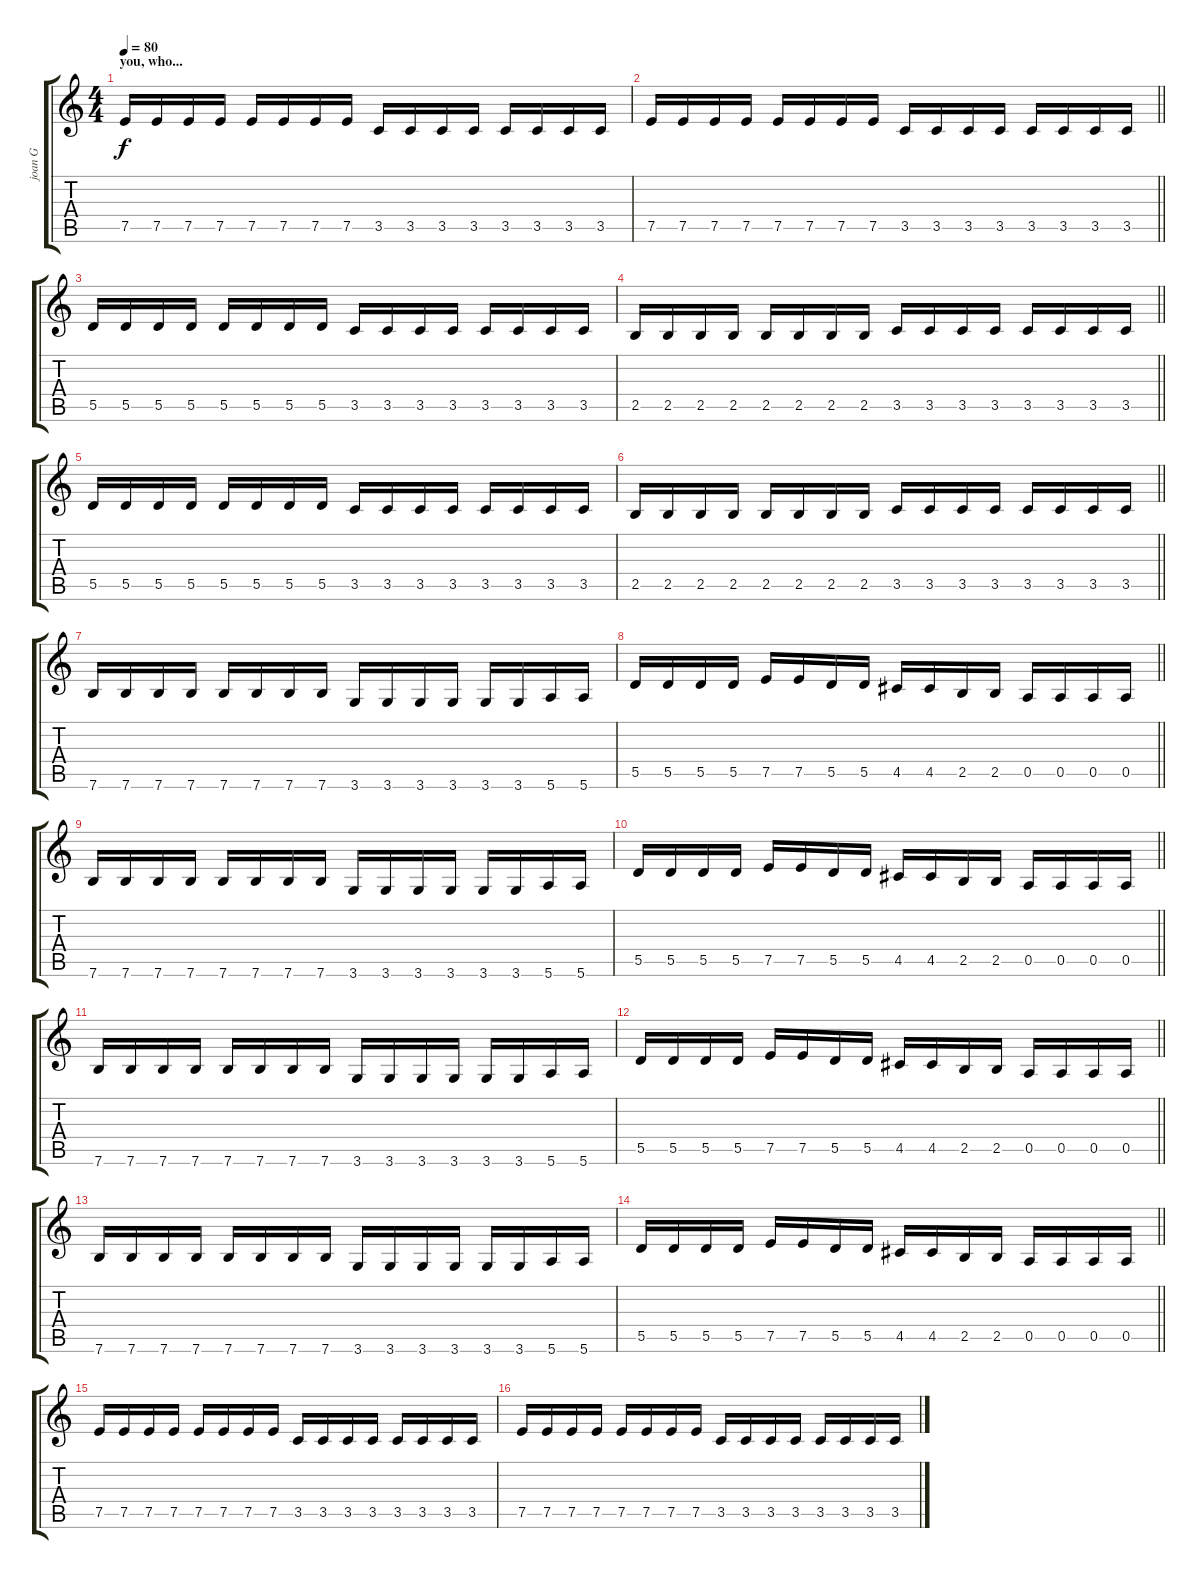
\track ("joan G" "joan G") {instrument electricbassfinger}
\staff {score tabs}
\tuning (E4 B3 G3 D3 A2 E2) {hide}
\ts (4 4)
\section ("" "you, who...")
\tempo 80
\clef g2
\ks c
7.5.16{dy f} 7.5.16 7.5.16 7.5.16 7.5.16 7.5.16 7.5.16 7.5.16 3.5.16 3.5.16 3.5.16 3.5.16 3.5.16 3.5.16 3.5.16 3.5.16 |
\barLineRight lightlight
7.5.16 7.5.16 7.5.16 7.5.16 7.5.16 7.5.16 7.5.16 7.5.16 3.5.16 3.5.16 3.5.16 3.5.16 3.5.16 3.5.16 3.5.16 3.5.16 |
5.5.16 5.5.16 5.5.16 5.5.16 5.5.16 5.5.16 5.5.16 5.5.16 3.5.16 3.5.16 3.5.16 3.5.16 3.5.16 3.5.16 3.5.16 3.5.16 |
\barLineRight lightlight
2.5.16 2.5.16 2.5.16 2.5.16 2.5.16 2.5.16 2.5.16 2.5.16 3.5.16 3.5.16 3.5.16 3.5.16 3.5.16 3.5.16 3.5.16 3.5.16 |
5.5.16 5.5.16 5.5.16 5.5.16 5.5.16 5.5.16 5.5.16 5.5.16 3.5.16 3.5.16 3.5.16 3.5.16 3.5.16 3.5.16 3.5.16 3.5.16 |
\barLineRight lightlight
2.5.16 2.5.16 2.5.16 2.5.16 2.5.16 2.5.16 2.5.16 2.5.16 3.5.16 3.5.16 3.5.16 3.5.16 3.5.16 3.5.16 3.5.16 3.5.16 |
7.6.16 7.6.16 7.6.16 7.6.16 7.6.16 7.6.16 7.6.16 7.6.16 3.6.16 3.6.16 3.6.16 3.6.16 3.6.16 3.6.16 5.6.16 5.6.16 |
\barLineRight lightlight
5.5.16 5.5.16 5.5.16 5.5.16 7.5.16 7.5.16 5.5.16 5.5.16 4.5.16 4.5.16 2.5.16 2.5.16 0.5.16 0.5.16 0.5.16 0.5.16 |
7.6.16 7.6.16 7.6.16 7.6.16 7.6.16 7.6.16 7.6.16 7.6.16 3.6.16 3.6.16 3.6.16 3.6.16 3.6.16 3.6.16 5.6.16 5.6.16 |
\barLineRight lightlight
5.5.16 5.5.16 5.5.16 5.5.16 7.5.16 7.5.16 5.5.16 5.5.16 4.5.16 4.5.16 2.5.16 2.5.16 0.5.16 0.5.16 0.5.16 0.5.16 |
7.6.16 7.6.16 7.6.16 7.6.16 7.6.16 7.6.16 7.6.16 7.6.16 3.6.16 3.6.16 3.6.16 3.6.16 3.6.16 3.6.16 5.6.16 5.6.16 |
\barLineRight lightlight
5.5.16 5.5.16 5.5.16 5.5.16 7.5.16 7.5.16 5.5.16 5.5.16 4.5.16 4.5.16 2.5.16 2.5.16 0.5.16 0.5.16 0.5.16 0.5.16 |
7.6.16 7.6.16 7.6.16 7.6.16 7.6.16 7.6.16 7.6.16 7.6.16 3.6.16 3.6.16 3.6.16 3.6.16 3.6.16 3.6.16 5.6.16 5.6.16 |
\barLineRight lightlight
5.5.16 5.5.16 5.5.16 5.5.16 7.5.16 7.5.16 5.5.16 5.5.16 4.5.16 4.5.16 2.5.16 2.5.16 0.5.16 0.5.16 0.5.16 0.5.16 |
7.5.16 7.5.16 7.5.16 7.5.16 7.5.16 7.5.16 7.5.16 7.5.16 3.5.16 3.5.16 3.5.16 3.5.16 3.5.16 3.5.16 3.5.16 3.5.16 |
7.5.16 7.5.16 7.5.16 7.5.16 7.5.16 7.5.16 7.5.16 7.5.16 3.5.16 3.5.16 3.5.16 3.5.16 3.5.16 3.5.16 3.5.16 3.5.16
